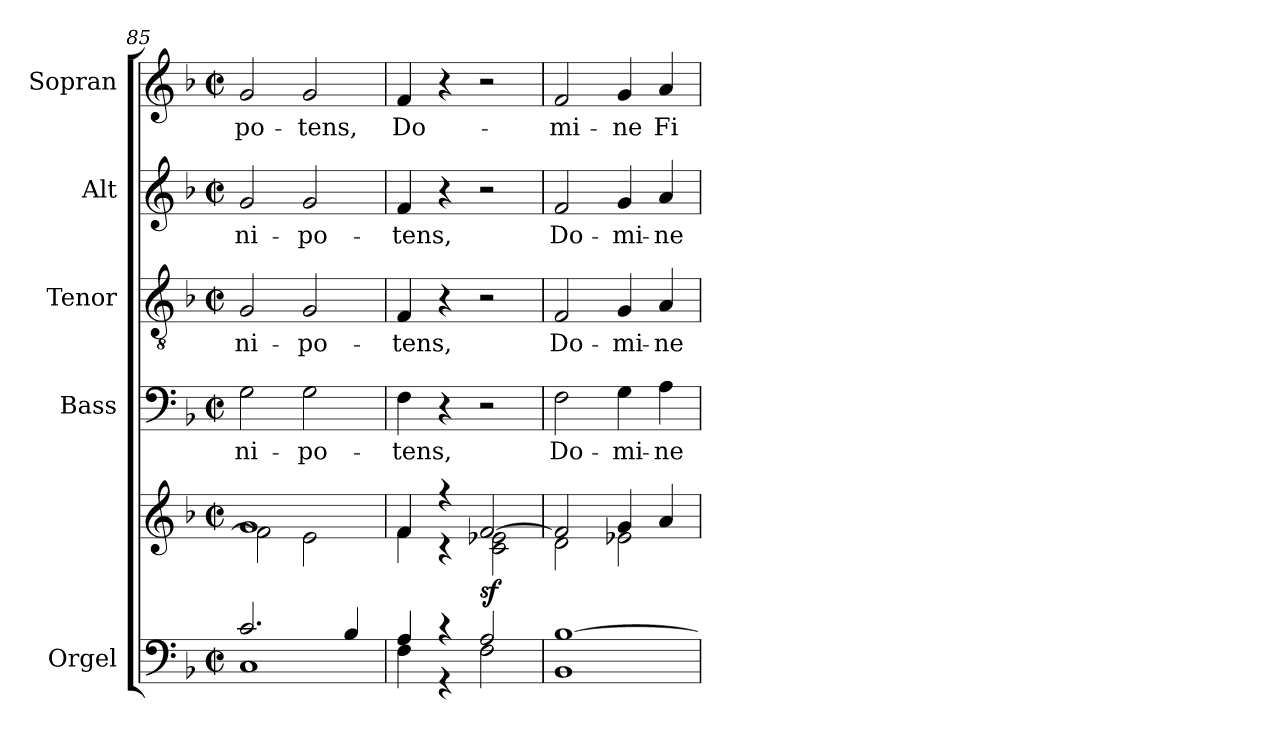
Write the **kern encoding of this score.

**kern	**kern	**dynam	**kern	**text	**kern	**text	**kern	**text	**kern	**text
*part5	*part5	*part5	*part4	*part4	*part3	*part3	*part2	*part2	*part1	*part1
*staff6	*staff5	*staff5/6	*staff4	*staff4	*staff3	*staff3	*staff2	*staff2	*staff1	*staff1
*I"Orgel	*	*	*I"Bass	*	*I"Tenor	*	*I"Alt	*	*I"Sopran	*
*I'Org.	*	*	*I'B.	*	*I'T.	*	*I'A.	*	*I'S.	*
!!LO:LB:g=z
*clefF4	*clefG2	*	*clefF4	*	*clefGv2	*	*clefG2	*	*clefG2	*
*k[b-]	*k[b-]	*	*k[b-]	*	*k[b-]	*	*k[b-]	*	*k[b-]	*
*F:	*F:	*	*F:	*	*F:	*	*F:	*	*F:	*
*M2/2	*M2/2	*	*M2/2	*	*M2/2	*	*M2/2	*	*M2/2	*
*met(c|)	*met(c|)	*	*met(c|)	*	*met(c|)	*	*met(c|)	*	*met(c|)	*
=85	=85	=85	=85	=85	=85	=85	=85	=85	=85	=85
*^	*^	*	*	*	*	*	*	*	*	*
!	!	!	!	!	!	!LO:LY:b	!	!LO:LY:b	!	!LO:LY:b	!	!LO:LY:b
2.c/	1C	1g	2f\]	.	2G\	-ni-	2G/	-ni-	2g/	-ni-	2g/	-po-
!	!	!	!	!	!	!LO:LY:b	!	!LO:LY:b	!	!LO:LY:b	!	!LO:LY:b
.	.	.	2e\	.	2G\	-po-	2G/	-po-	2g/	-po-	2g/	-tens,
4B-/	.	.	.	.	.	.	.	.	.	.	.	.
=86	=86	=86	=86	=86	=86	=86	=86	=86	=86	=86	=86	=86
!	!	!	!	!	!	!LO:LY:b	!	!LO:LY:b	!	!LO:LY:b	!	!LO:LY:b
4A/	4F\	4f/	4f\	.	4F\	-tens,	4F/	-tens,	4f/	-tens,	4f/	Do-
4r	4r	4r	4r	.	4r	.	4r	.	4r	.	4r	.
!	!	!	!	!LO:DY:b	!	!	!	!	!	!	!	!
2A/	2F\	[>2f/	2c\ 2e-X\	sf	2r	.	2r	.	2r	.	2r	.
=87	=87	=87	=87	=87	=87	=87	=87	=87	=87	=87	=87	=87
!	!	!	!	!	!	!LO:LY:b	!	!LO:LY:b	!	!LO:LY:b	!	!LO:LY:b
[>1B-	1BB-	2f/]	2d\	.	2F\	Do-	2F/	Do-	2f/	Do-	2f/	-mi-
!	!	!	!	!	!	!LO:LY:b	!	!LO:LY:b	!	!LO:LY:b	!	!LO:LY:b
.	.	4g/	2e-X\	.	4G\	-mi-	4G/	-mi-	4g/	-mi-	4g/	-ne
!	!	!	!	!	!	!LO:LY:b	!	!LO:LY:b	!	!LO:LY:b	!	!LO:LY:b
.	.	4a/	.	.	4A\	-ne	4A/	-ne	4a/	-ne	4a/	Fi-
*v	*v	*	*	*	*	*	*	*	*	*	*	*
*	*v	*v	*	*	*	*	*	*	*	*	*
=	=	=	=	=	=	=	=	=	=	=
*-	*-	*-	*-	*-	*-	*-	*-	*-	*-	*-
